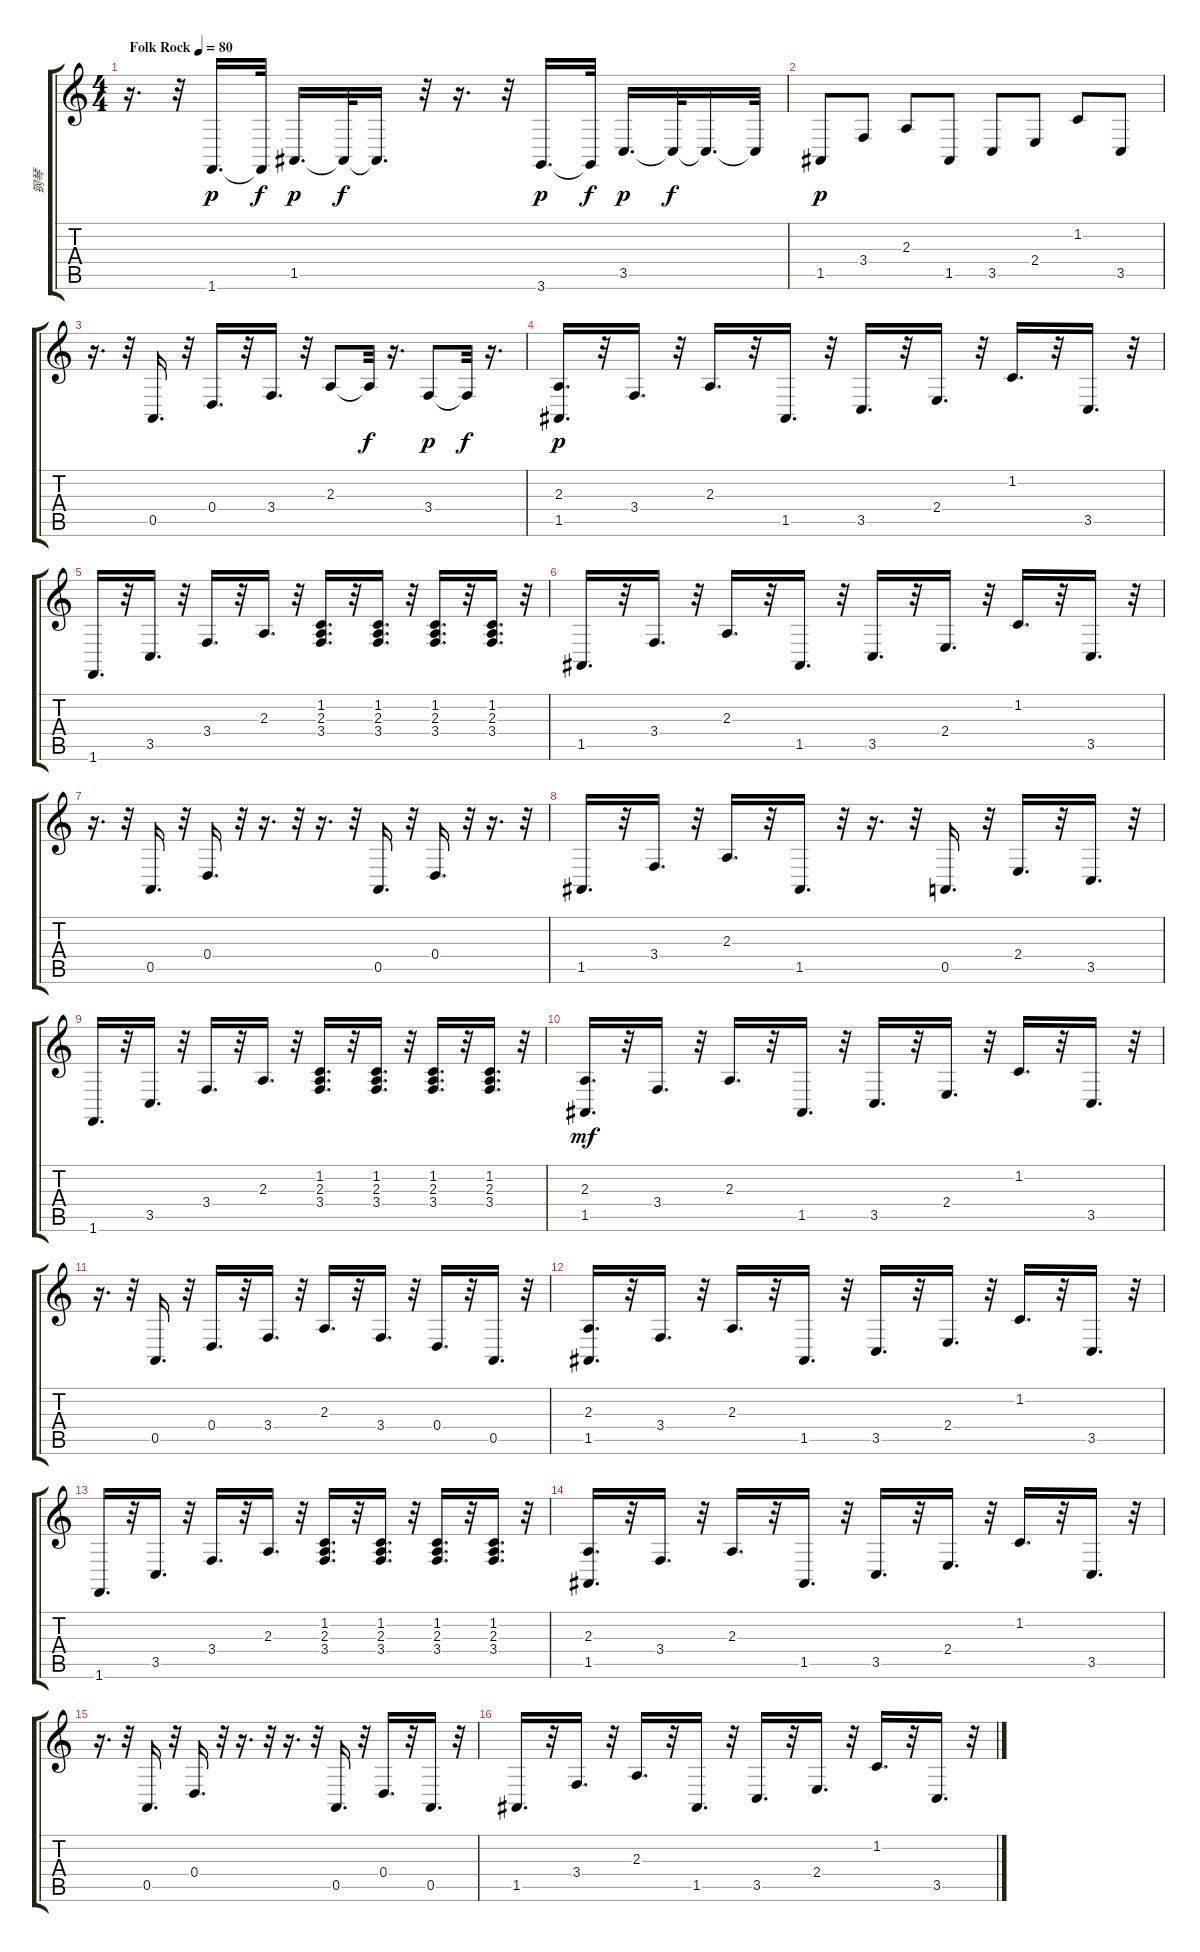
\track ("钢琴" "钢琴") {instrument acousticgrandpiano}
\staff {score tabs}
\tuning (E4 B3 G3 D3 A2 E2) {hide}
\ts (4 4)
\tempo (80 "Folk Rock")
\clef g2
\ks c
r.16{d dy p instrument acousticgrandpiano} r.32 1.6.16{d} 1.6{t}.32{dy f} 1.5.16{d dy p} 1.5{t}.32{dy f} 1.5{t}.16{d} r.32 r.16{d} r.32 3.6.16{d dy p} 3.6{t}.32{dy f} 3.5.16{d dy p} 3.5{t}.32{dy f} 3.5{t}.16{d} 3.5{t}.32 |
1.5.8{dy p} 3.4.8 2.3.8 1.5.8 3.5.8 2.4.8 1.2.8 3.5.8 |
r.16{d} r.32 0.5.16{d} r.32 0.4.16{d} r.32 3.4.16{d} r.32 2.3.8 2.3{t}.32{dy f} r.16{d} 3.4.8{dy p} 3.4{t}.32{dy f} r.16{d} |
(2.3 1.5).16{d dy p} r.32 3.4.16{d} r.32 2.3.16{d} r.32 1.5.16{d} r.32 3.5.16{d} r.32 2.4.16{d} r.32 1.2.16{d} r.32 3.5.16{d} r.32 |
1.6.16{d} r.32 3.5.16{d} r.32 3.4.16{d} r.32 2.3.16{d} r.32 (1.2 2.3 3.4).16{d} r.32 (1.2 2.3 3.4).16{d} r.32 (1.2 2.3 3.4).16{d} r.32 (1.2 2.3 3.4).16{d} r.32 |
1.5.16{d} r.32 3.4.16{d} r.32 2.3.16{d} r.32 1.5.16{d} r.32 3.5.16{d} r.32 2.4.16{d} r.32 1.2.16{d} r.32 3.5.16{d} r.32 |
r.16{d} r.32 0.5.16{d} r.32 0.4.16{d} r.32 r.16{d} r.32 r.16{d} r.32 0.5.16{d} r.32 0.4.16{d} r.32 r.16{d} r.32 |
1.5.16{d} r.32 3.4.16{d} r.32 2.3.16{d} r.32 1.5.16{d} r.32 r.16{d} r.32 0.5.16{d} r.32 2.4.16{d} r.32 3.5.16{d} r.32 |
1.6.16{d} r.32 3.5.16{d} r.32 3.4.16{d} r.32 2.3.16{d} r.32 (1.2 2.3 3.4).16{d} r.32 (1.2 2.3 3.4).16{d} r.32 (1.2 2.3 3.4).16{d} r.32 (1.2 2.3 3.4).16{d} r.32 |
(2.3 1.5).16{d dy mf} r.32 3.4.16{d} r.32 2.3.16{d} r.32 1.5.16{d} r.32 3.5.16{d} r.32 2.4.16{d} r.32 1.2.16{d} r.32 3.5.16{d} r.32 |
r.16{d} r.32 0.5.16{d} r.32 0.4.16{d} r.32 3.4.16{d} r.32 2.3.16{d} r.32 3.4.16{d} r.32 0.4.16{d} r.32 0.5.16{d} r.32 |
(2.3 1.5).16{d} r.32 3.4.16{d} r.32 2.3.16{d} r.32 1.5.16{d} r.32 3.5.16{d} r.32 2.4.16{d} r.32 1.2.16{d} r.32 3.5.16{d} r.32 |
1.6.16{d} r.32 3.5.16{d} r.32 3.4.16{d} r.32 2.3.16{d} r.32 (1.2 2.3 3.4).16{d} r.32 (1.2 2.3 3.4).16{d} r.32 (1.2 2.3 3.4).16{d} r.32 (1.2 2.3 3.4).16{d} r.32 |
(2.3 1.5).16{d} r.32 3.4.16{d} r.32 2.3.16{d} r.32 1.5.16{d} r.32 3.5.16{d} r.32 2.4.16{d} r.32 1.2.16{d} r.32 3.5.16{d} r.32 |
r.16{d} r.32 0.5.16{d} r.32 0.4.16{d} r.32 r.16{d} r.32 r.16{d} r.32 0.5.16{d} r.32 0.4.16{d} r.32 0.5.16{d} r.32 |
1.5.16{d} r.32 3.4.16{d} r.32 2.3.16{d} r.32 1.5.16{d} r.32 3.5.16{d} r.32 2.4.16{d} r.32 1.2.16{d} r.32 3.5.16{d} r.32
